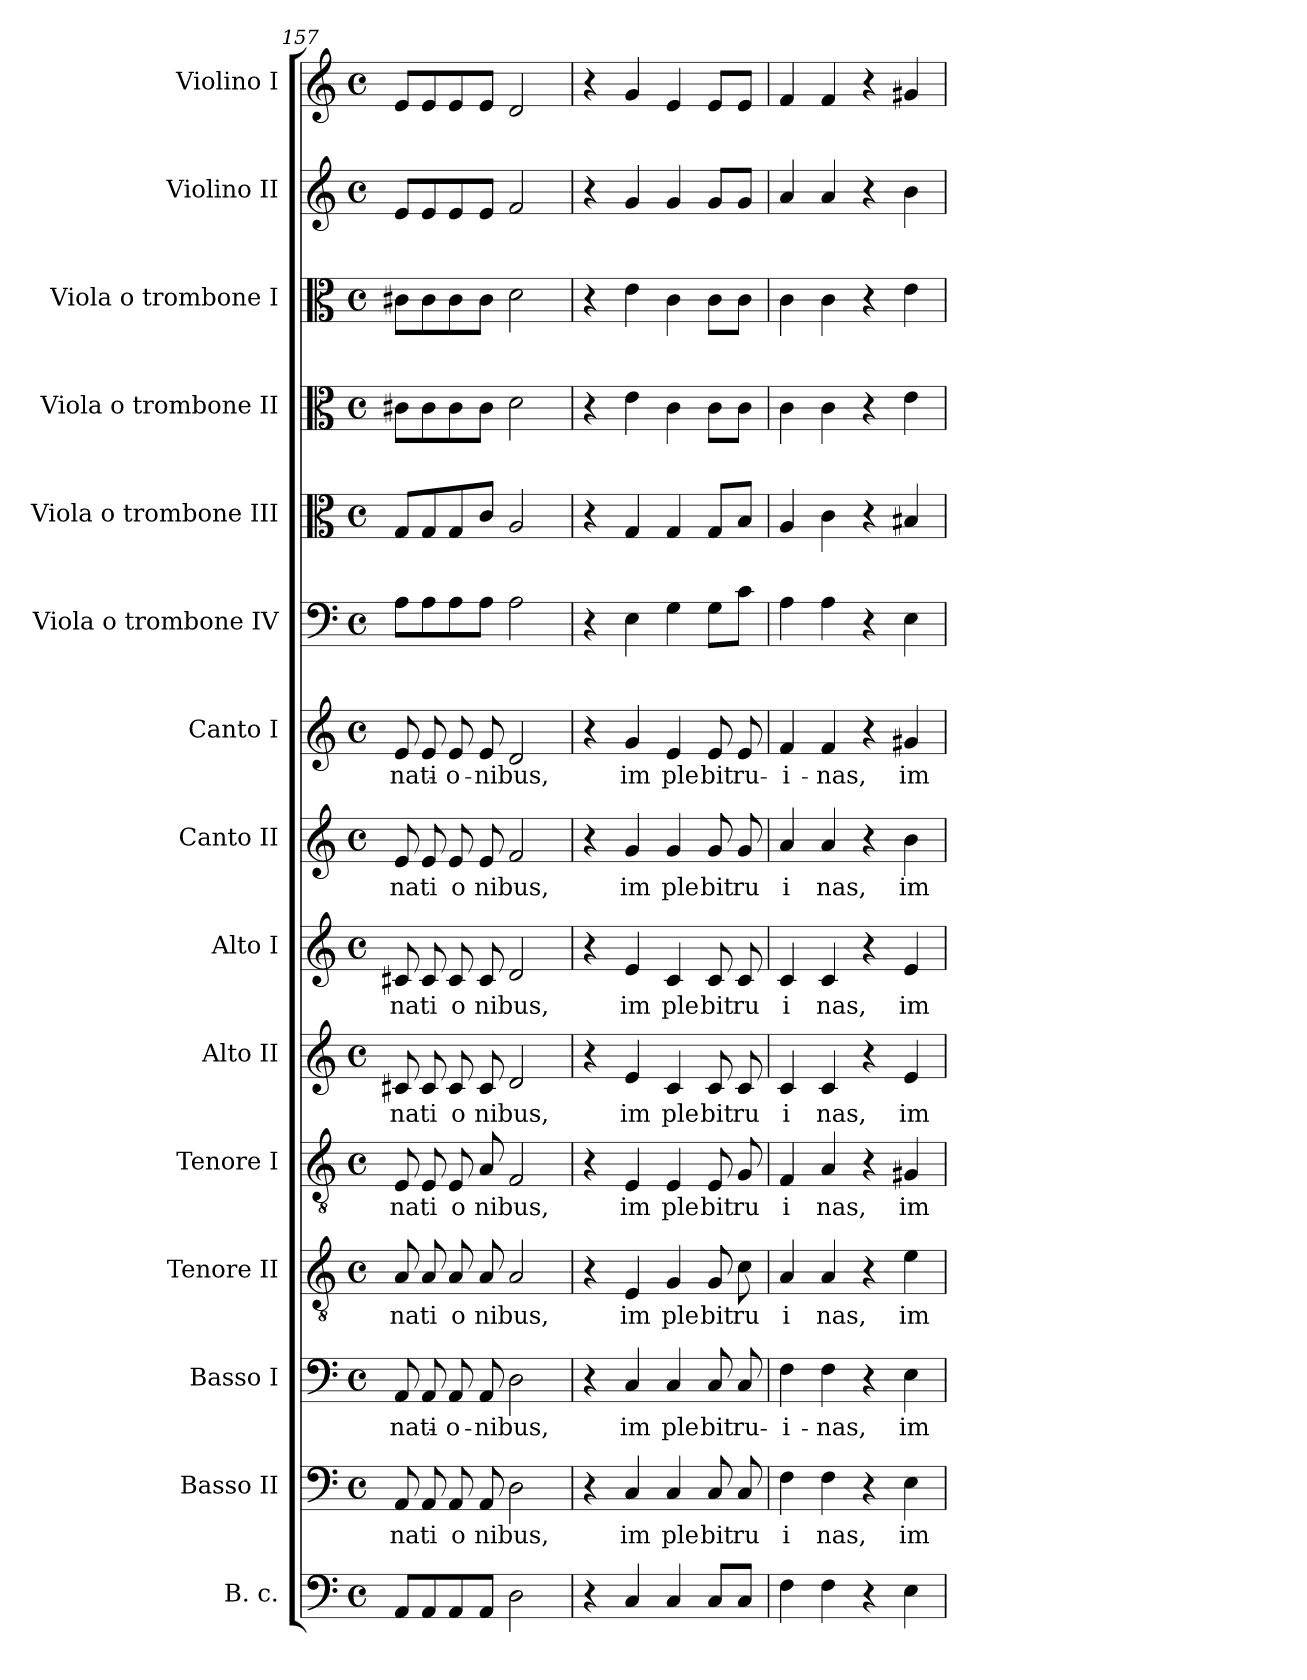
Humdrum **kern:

**kern	**kern	**text	**kern	**text	**kern	**text	**kern	**text	**kern	**text	**kern	**text	**kern	**text	**kern	**text	**kern	**kern	**kern	**kern	**kern	**kern
*part15	*part14	*part14	*part13	*part13	*part12	*part12	*part11	*part11	*part10	*part10	*part9	*part9	*part8	*part8	*part7	*part7	*part6	*part5	*part4	*part3	*part2	*part1
*staff15	*staff14	*staff14	*staff13	*staff13	*staff12	*staff12	*staff11	*staff11	*staff10	*staff10	*staff9	*staff9	*staff8	*staff8	*staff7	*staff7	*staff6	*staff5	*staff4	*staff3	*staff2	*staff1
*I"B. c.	*I"Basso II	*	*I"Basso I	*	*I"Tenore II	*	*I"Tenore I	*	*I"Alto II	*	*I"Alto I	*	*I"Canto II	*	*I"Canto I	*	*I"Viola o trombone IV	*I"Viola o trombone III	*I"Viola o trombone II	*I"Viola o trombone I	*I"Violino II	*I"Violino I
*	*	*	*	*	*	*	*	*	*	*	*	*	*	*	*	*	*I'Vla	*I'Vla	*I'Vla	*I'Vla	*I'Vln	*I'Vln
*clefF4	*clefF4	*	*clefF4	*	*clefGv2	*	*clefGv2	*	*clefG2	*	*clefG2	*	*clefG2	*	*clefG2	*	*clefF4	*clefC3	*clefC3	*clefC3	*clefG2	*clefG2
*k[]	*k[]	*	*k[]	*	*k[]	*	*k[]	*	*k[]	*	*k[]	*	*k[]	*	*k[]	*	*k[]	*k[]	*k[]	*k[]	*k[]	*k[]
*M4/4	*M4/4	*	*M4/4	*	*M4/4	*	*M4/4	*	*M4/4	*	*M4/4	*	*M4/4	*	*M4/4	*	*M4/4	*M4/4	*M4/4	*M4/4	*M4/4	*M4/4
*met(c)	*met(c)	*	*met(c)	*	*met(c)	*	*met(c)	*	*met(c)	*	*met(c)	*	*met(c)	*	*met(c)	*	*met(c)	*met(c)	*met(c)	*met(c)	*met(c)	*met(c)
=157	=157	=157	=157	=157	=157	=157	=157	=157	=157	=157	=157	=157	=157	=157	=157	=157	=157	=157	=157	=157	=157	=157
!	!	!LO:LY:b	!	!LO:LY:b	!	!LO:LY:b	!	!LO:LY:b	!	!LO:LY:b	!	!LO:LY:b	!	!LO:LY:b	!	!LO:LY:b	!	!	!	!	!	!
8AA/L	8AA/	nati	8AA/	nati-	8A/	nati	8E/	nati	8c#X/	nati	8c#X/	nati	8e/	nati	8e/	nati-	8A\L	8G/L	8c#X\L	8c#X\L	8e/L	8e/L
8AA/	8AA/	.	8AA/	.	8A/	.	8E/	.	8c#/	.	8c#/	.	8e/	.	8e/	.	8A\	8G/	8c#\	8c#\	8e/	8e/
!	!	!LO:LY:b	!	!LO:LY:b	!	!LO:LY:b	!	!LO:LY:b	!	!LO:LY:b	!	!LO:LY:b	!	!LO:LY:b	!	!LO:LY:b	!	!	!	!	!	!
8AA/	8AA/	o	8AA/	-o-	8A/	o	8E/	o	8c#/	o	8c#/	o	8e/	o	8e/	-o-	8A\	8G/	8c#\	8c#\	8e/	8e/
!	!	!LO:LY:b	!	!LO:LY:b	!	!LO:LY:b	!	!LO:LY:b	!	!LO:LY:b	!	!LO:LY:b	!	!LO:LY:b	!	!LO:LY:b	!	!	!	!	!	!
8AA/J	8AA/	nibus,	8AA/	-nibus,	8A/	nibus,	8A/	nibus,	8c#/	nibus,	8c#/	nibus,	8e/	nibus,	8e/	-nibus,	8A\J	8c/J	8c#\J	8c#\J	8e/J	8e/J
2D\	2D\	.	2D\	.	2A/	.	2F/	.	2d/	.	2d/	.	2f/	.	2d/	.	2A\	2A/	2d\	2d\	2f/	2d/
=158	=158	=158	=158	=158	=158	=158	=158	=158	=158	=158	=158	=158	=158	=158	=158	=158	=158	=158	=158	=158	=158	=158
4r	4r	.	4r	.	4r	.	4r	.	4r	.	4r	.	4r	.	4r	.	4r	4r	4r	4r	4r	4r
!	!	!LO:LY:b	!	!LO:LY:b	!	!LO:LY:b	!	!LO:LY:b	!	!LO:LY:b	!	!LO:LY:b	!	!LO:LY:b	!	!LO:LY:b	!	!	!	!	!	!
4C/	4C/	im	4C/	im	4E/	im	4E/	im	4e/	im	4e/	im	4g/	im	4g/	im	4E\	4G/	4e\	4e\	4g/	4g/
!	!	!LO:LY:b	!	!LO:LY:b	!	!LO:LY:b	!	!LO:LY:b	!	!LO:LY:b	!	!LO:LY:b	!	!LO:LY:b	!	!LO:LY:b	!	!	!	!	!	!
4C/	4C/	ple	4C/	ple	4G/	ple	4E/	ple	4c/	ple	4c/	ple	4g/	ple	4e/	ple	4G\	4G/	4c\	4c\	4g/	4e/
!	!	!LO:LY:b	!	!LO:LY:b	!	!LO:LY:b	!	!LO:LY:b	!	!LO:LY:b	!	!LO:LY:b	!	!LO:LY:b	!	!LO:LY:b	!	!	!	!	!	!
8C/L	8C/	bit	8C/	bit	8G/	bit	8E/	bit	8c/	bit	8c/	bit	8g/	bit	8e/	bit	8G\L	8G/L	8c\L	8c\L	8g/L	8e/L
!	!	!LO:LY:b	!	!LO:LY:b	!	!LO:LY:b	!	!LO:LY:b	!	!LO:LY:b	!	!LO:LY:b	!	!LO:LY:b	!	!LO:LY:b	!	!	!	!	!	!
8C/J	8C/	ru	8C/	ru-	8c\	ru	8G/	ru	8c/	ru	8c/	ru	8g/	ru	8e/	ru-	8c\J	8B/J	8c\J	8c\J	8g/J	8e/J
=159	=159	=159	=159	=159	=159	=159	=159	=159	=159	=159	=159	=159	=159	=159	=159	=159	=159	=159	=159	=159	=159	=159
!	!	!LO:LY:b	!	!LO:LY:b	!	!LO:LY:b	!	!LO:LY:b	!	!LO:LY:b	!	!LO:LY:b	!	!LO:LY:b	!	!LO:LY:b	!	!	!	!	!	!
4F\	4F\	i	4F\	-i-	4A/	i	4F/	i	4c/	i	4c/	i	4a/	i	4f/	-i-	4A\	4A/	4c\	4c\	4a/	4f/
!	!	!LO:LY:b	!	!LO:LY:b	!	!LO:LY:b	!	!LO:LY:b	!	!LO:LY:b	!	!LO:LY:b	!	!LO:LY:b	!	!LO:LY:b	!	!	!	!	!	!
4F\	4F\	nas,	4F\	-nas,	4A/	nas,	4A/	nas,	4c/	nas,	4c/	nas,	4a/	nas,	4f/	-nas,	4A\	4c\	4c\	4c\	4a/	4f/
4r	4r	.	4r	.	4r	.	4r	.	4r	.	4r	.	4r	.	4r	.	4r	4r	4r	4r	4r	4r
!	!	!LO:LY:b	!	!LO:LY:b	!	!LO:LY:b	!	!LO:LY:b	!	!LO:LY:b	!	!LO:LY:b	!	!LO:LY:b	!	!LO:LY:b	!	!	!	!	!	!
4E\	4E\	im	4E\	im-	4e\	im	4G#X/	im	4e/	im	4e/	im	4b\	im	4g#X/	im-	4E\	4B#X/	4e\	4e\	4b\	4g#X/
=	=	=	=	=	=	=	=	=	=	=	=	=	=	=	=	=	=	=	=	=	=	=
*-	*-	*-	*-	*-	*-	*-	*-	*-	*-	*-	*-	*-	*-	*-	*-	*-	*-	*-	*-	*-	*-	*-
